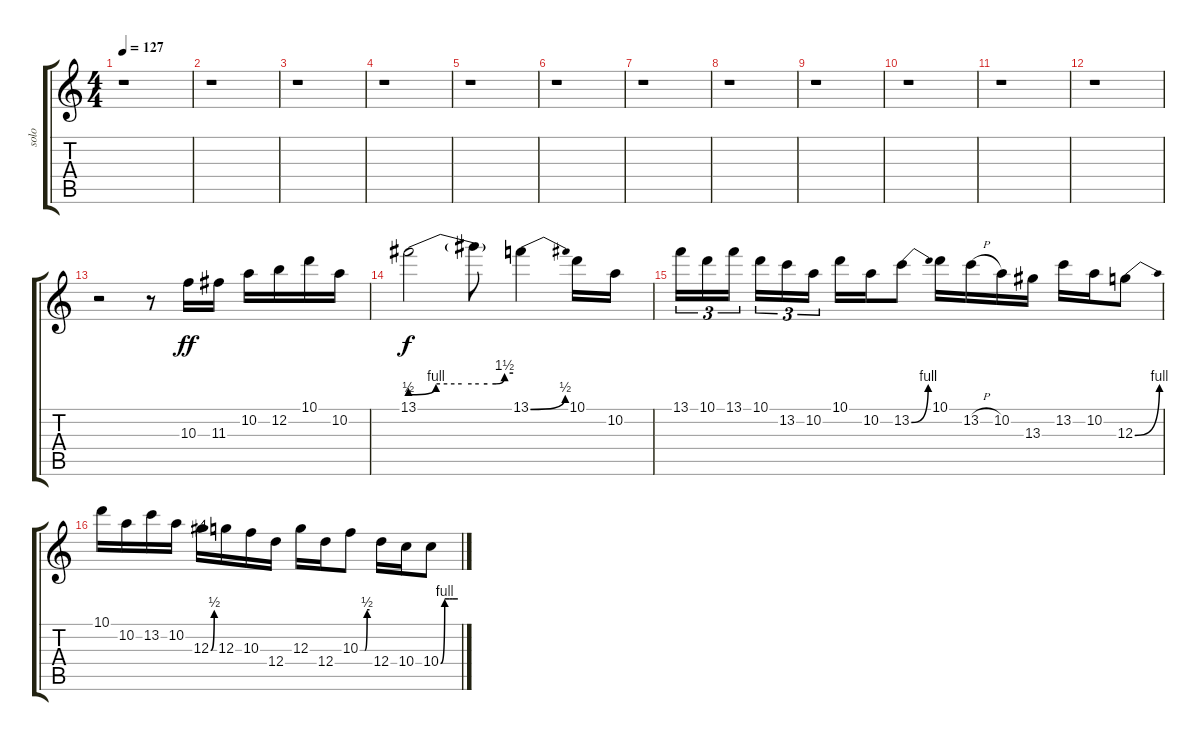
\track ("solo" "solo") {instrument distortionguitar}
\staff {score tabs}
\tuning (E4 B3 G3 D3 A2 E2) {hide}
\ts (4 4)
\tempo 127
\clef g2
\ks c
r.1{dy ff} |
r.1 |
r.1 |
r.1 |
r.1 |
r.1 |
r.1 |
r.1 |
r.1 |
r.1 |
r.1 |
r.1 |
r.2 r.8 10.3.16 11.3.16 10.2.16 12.2.16 10.1.16 10.2.16 |
13.1{be (custom 0 2 15 4 30 4 40 4 45 4 50 4 55 6 60 6)}.2{dy f} 13.1{t}.8 13.1{be (bend 0 0 60 2)}.4 10.1.16 10.2.16 |
13.1.16{tu (3 2)} 10.1.16{tu (3 2)} 13.1.16{tu (3 2)} 10.1.16{tu (3 2)} 13.2.16{tu (3 2)} 10.2.16{tu (3 2)} 10.1.16 10.2.16 13.2{be (bend 0 0 60 4)}.8 10.1.16 13.2{h}.16 10.2.16 13.3.16 13.2.16 10.2.16 12.3{be (bend 0 0 60 4)}.8 |
10.1.16 10.2.16 13.2.16 10.2.16 12.3{be (bend 0 0 60 2)}.16 12.3.16 10.3.16 12.4.16 12.3.16 12.4.16 10.3{be (custom 0 0 30 0 45 2 60 2)}.8 12.4.16 10.4.16 10.4{be (custom 0 0 14 4 30 4 40 4 60 4)}.8
